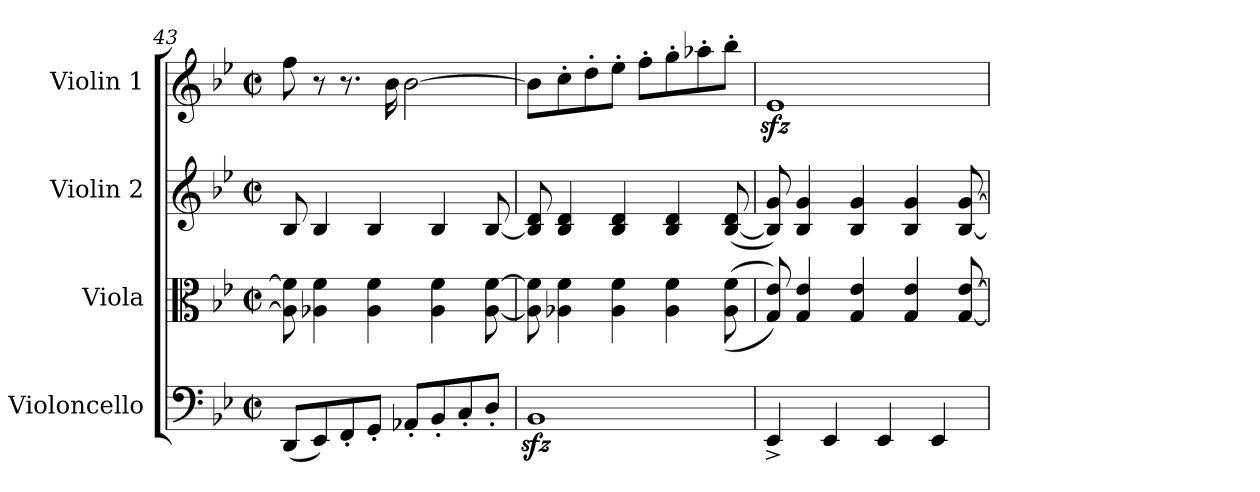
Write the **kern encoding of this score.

**kern	**kern	**kern	**kern
*part4	*part3	*part2	*part1
*staff4	*staff3	*staff2	*staff1
*I"Violoncello	*I"Viola	*I"Violin 2	*I"Violin 1
*I'Vc	*I'Vla	*I'Vln	*I'Vln
*clefF4	*clefC3	*clefG2	*clefG2
*k[b-e-]	*k[b-e-]	*k[b-e-]	*k[b-e-]
*M2/2	*M2/2	*M2/2	*M2/2
*met(c|)	*met(c|)	*met(c|)	*met(c|)
=43	=43	=43	=43
(8DD/L	8A-\] 8f\]	8B-/	8ff\
8EE-/)	4A-X\ 4f\	4B-/	8r
8FF'/	.	.	8.r
8GG'/J	4A-\ 4f\	4B-/	.
.	.	.	16b-\
8AA-X'/L	.	.	[>2b-\
8BB-'/	4A-\ 4f\	4B-/	.
8C'/	.	.	.
8D'/J	[8A-\ [8f\	[8B-/	.
=44	=44	=44	=44
1BB-zz<	8A-\] 8f\]	8B-/] 8d/	8b-\L]
.	4A-X\ 4f\	4B-/ 4d/	8cc'\
.	.	.	8dd'\
.	4A-\ 4f\	4B-/ 4d/	8ee-'\J
.	.	.	8ff'\L
.	4A-\ 4f\	4B-/ 4d/	8gg'\
.	.	.	8aa-X'\
.	(<(8A-\ 8f\	([8B-/ 8d/	8bb-'\J
!!LO:LB:g=z
=45	=45	=45	=45
4EE-^/	8G/ 8e-/))	8B-/] 8g/)	1e-zz<
.	4G/ 4e-/	4B-/ 4g/	.
4EE-/	.	.	.
.	4G/ 4e-/	4B-/ 4g/	.
4EE-/	.	.	.
.	4G/ 4e-/	4B-/ 4g/	.
4EE-/	.	.	.
.	[<8G/ [>8e-/	[8B-/ [8g/	.
=	=	=	=
*-	*-	*-	*-
